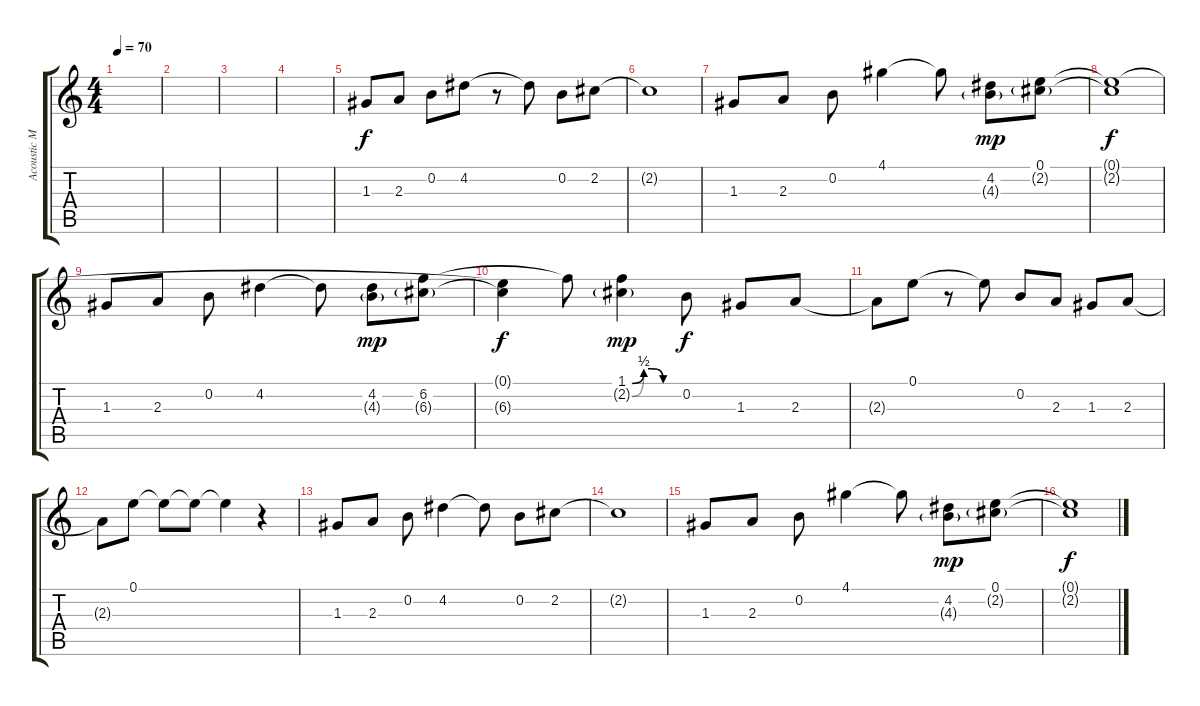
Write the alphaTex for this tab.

\track ("Acoustic Melody" "Acoustic M") {instrument acousticguitarsteel}
\staff {score tabs}
\tuning (E4 B3 G3 D3 A2 E2) {hide}
\ts (4 4)
\tempo 70
\clef g2
\ks c
|
|
|
|
1.3.8 2.3.8 0.2.8 4.2.8 r.8 4.2{t}.8 0.2.8 2.2.8 |
2.2{t}.1 |
1.3.8 2.3.8 0.2.8 4.1.4 4.1{t}.8 (4.2 4.3{g}).8{dy mp} (0.1 2.2{g}).8 |
(0.1{t} 2.2{t}).1{dy f} |
1.3.8 2.3.8 0.2.8 4.2.4 4.2{t}.8 (4.2 4.3{g}).8{dy mp} (6.2 6.3{g}).8 |
(0.1{t} 6.3{t}).4{dy f} 6.2{t}.8 (1.1{be (custom 0 0 15 2 25 2 40 0 60 0)} 2.2{be (custom 0 0 15 2 25 2 40 0 60 0) g}).4{dy mp} 0.2.8{dy f} 1.3.8 2.3.8 |
2.3{t}.8 0.1.8 r.8 0.1{t}.8 0.2.8 2.3.8 1.3.8 2.3.8 |
2.3{t}.8 0.1.8 0.1{t}.8 0.1{t}.8 0.1{t}.4 r.4 |
1.3.8 2.3.8 0.2.8 4.2.4 4.2{t}.8 0.2.8 2.2.8 |
2.2{t}.1 |
1.3.8 2.3.8 0.2.8 4.1.4 4.1{t}.8 (4.2 4.3{g}).8{dy mp} (0.1 2.2{g}).8 |
(0.1{t} 2.2{t}).1{dy f}
